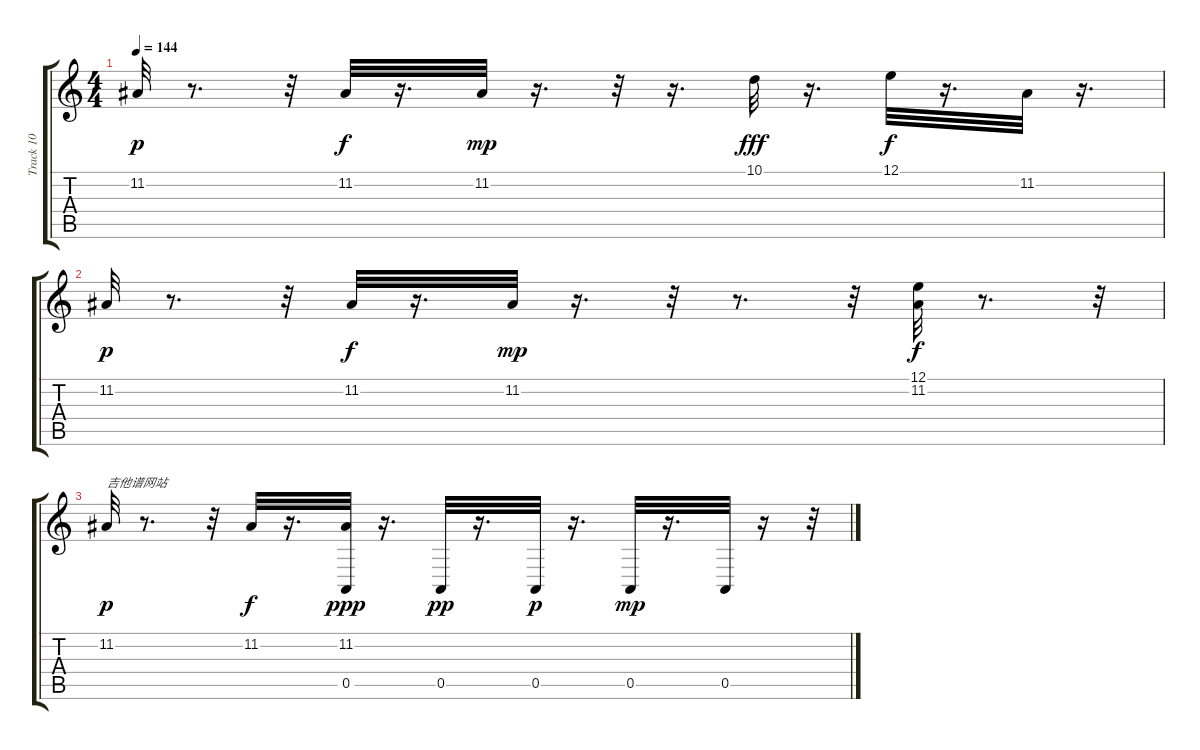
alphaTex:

\track ("Track 10" "Track 10") {instrument acousticgrandpiano}
\staff {score tabs}
\tuning (E4 B3 G3 D3 A2 E2) {hide}
\ts (4 4)
\tempo 144
\clef g2
\ks c
11.2.32{dy p} r.8{d} r.32 11.2.32{dy f} r.16{d} 11.2.32{dy mp} r.16{d} r.32 r.16{d} 10.1.32{dy fff} r.16{d} 12.1.32{dy f} r.16{d} 11.2.32 r.16{d} |
11.2.32{dy p} r.8{d} r.32 11.2.32{dy f} r.16{d} 11.2.32{dy mp} r.16{d} r.32 r.8{d} r.32 (12.1 11.2).32{dy f} r.8{d} r.32 |
11.2.32{txt "吉他谱网站" dy p} r.8{d} r.32 11.2.32{dy f} r.16{d} (11.2 0.5).32{dy ppp} r.16{d} 0.5.32{dy pp} r.16{d} 0.5.32{dy p} r.16{d} 0.5.32{dy mp} r.16{d} 0.5.32 r.16 r.32
